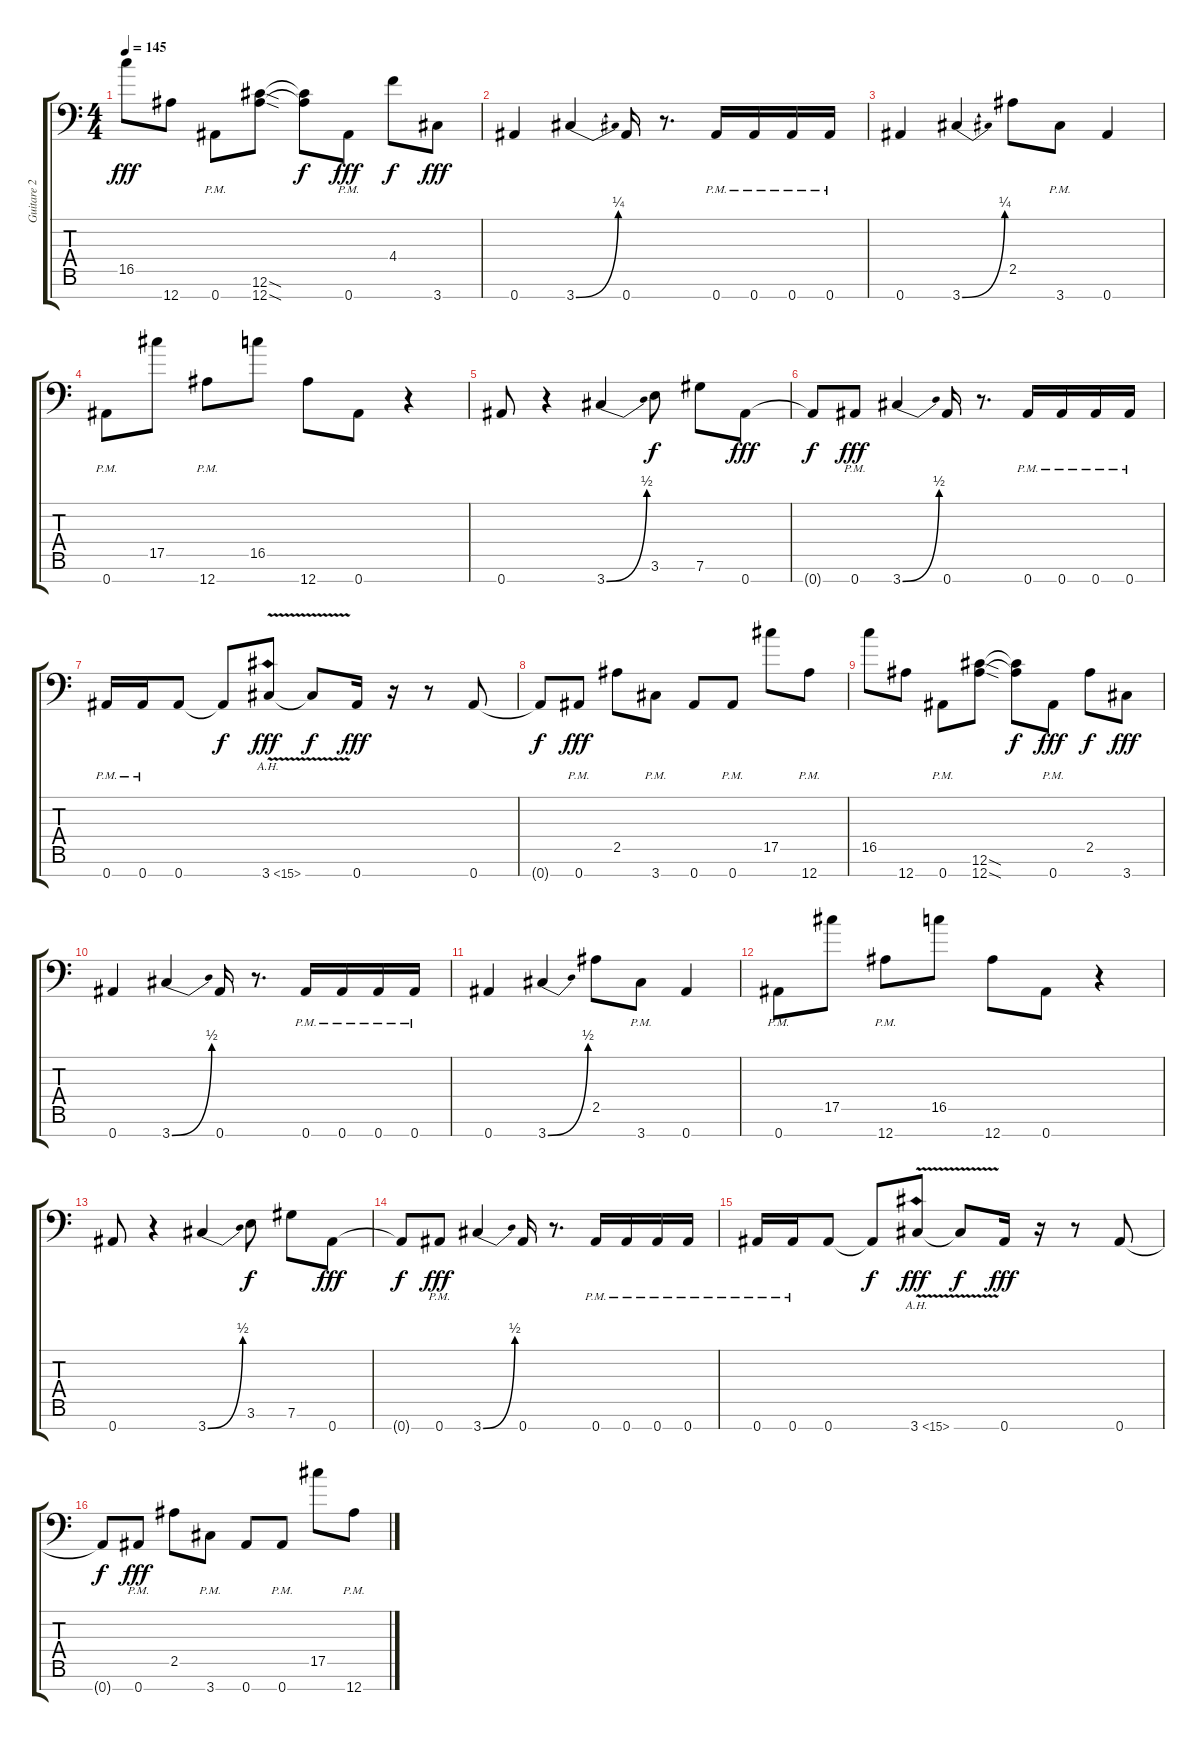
\track ("Guitare 2 (Misha)" "Guitare 2 ") {instrument distortionguitar}
\staff {score tabs}
\tuning (Eb4 Bb3 Gb3 Db3 Ab2 Db2 Bb1) {hide}
\ts (4 4)
\tempo 145
\clef f4
\ks c
16.5.8{dy fff} 12.7.8 0.7{pm}.8 (12.6{sod} 12.7{sod}).8 (12.6{t} 12.7{t}).8{dy f} 0.7{pm}.8{dy fff} 4.4.8{dy f} 3.7.8{dy fff} |
0.7.4{volume 10 balance 2} 3.7{be (bend 0 0 60 1)}.4 0.7.16 r.8{d} 0.7{pm}.16 0.7{pm}.16 0.7{pm}.16 0.7{pm}.16 |
0.7.4 3.7{be (bend 0 0 60 1)}.4 2.5.8 3.7{pm}.8 0.7.4 |
0.7{pm}.8 17.5.8 12.7{pm}.8 16.5.8 12.7.8 0.7.8 r.4 |
0.7.8 r.4 3.7{be (bend 0 0 60 2)}.4 3.6.8{dy f} 7.6.8 0.7.8{dy fff} |
0.7{t}.8{dy f} 0.7{pm}.8{dy fff} 3.7{be (bend 0 0 60 2)}.4 0.7.16 r.8{d} 0.7{pm}.16 0.7{pm}.16 0.7{pm}.16 0.7{pm}.16 |
0.7{pm}.16 0.7{pm}.16 0.7.8 0.7{t}.8{dy f} 3.7{ah 12 v}.8{dy fff} 3.7{t}.8{dy f} 0.7.16{dy fff} r.16 r.8 0.7.8 |
0.7{t}.8{dy f} 0.7{pm}.8{dy fff} 2.5.8 3.7{pm}.8 0.7.8 0.7{pm}.8 17.5.8 12.7{pm}.8 |
16.5.8 12.7.8 0.7{pm}.8 (12.6{sod} 12.7{sod}).8 (12.6{t} 12.7{t}).8{dy f} 0.7{pm}.8{dy fff} 2.5.8{dy f} 3.7.8{dy fff} |
0.7.4 3.7{be (bend 0 0 60 2)}.4 0.7.16 r.8{d} 0.7{pm}.16 0.7{pm}.16 0.7{pm}.16 0.7{pm}.16 |
0.7.4 3.7{be (bend 0 0 60 2)}.4 2.5.8 3.7{pm}.8 0.7.4 |
0.7{pm}.8 17.5.8 12.7{pm}.8 16.5.8 12.7.8 0.7.8 r.4 |
0.7.8 r.4 3.7{be (bend 0 0 60 2)}.4 3.6.8{dy f} 7.6.8 0.7.8{dy fff} |
0.7{t}.8{dy f} 0.7{pm}.8{dy fff} 3.7{be (bend 0 0 60 2)}.4 0.7.16 r.8{d} 0.7{pm}.16 0.7{pm}.16 0.7{pm}.16 0.7{pm}.16 |
0.7{pm}.16 0.7{pm}.16 0.7.8 0.7{t}.8{dy f} 3.7{ah 12 v}.8{dy fff} 3.7{t}.8{dy f} 0.7.16{dy fff} r.16 r.8 0.7.8 |
0.7{t}.8{dy f} 0.7{pm}.8{dy fff} 2.5.8 3.7{pm}.8 0.7.8 0.7{pm}.8 17.5.8 12.7{pm}.8
